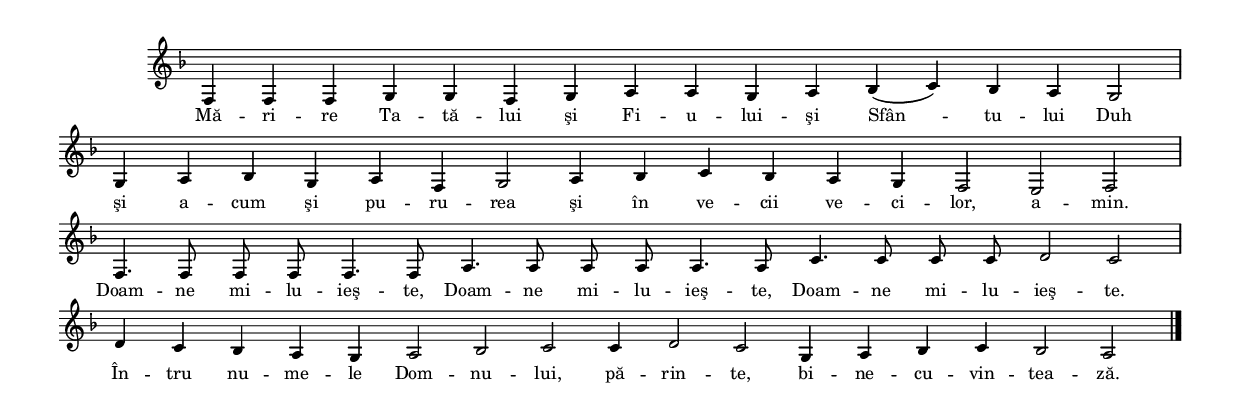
\version "2.10.10"
\include "defines.ly"
midiTempo = 
  \midi {
    \context {
      \Score
      tempoWholesPerMinute = #(ly:make-moment 160 4)
      }
    }


\include "preamble.ly"

global = {
  \globalPreamble
  \key f \major
  \override Staff.TimeSignature #'stencil = #ly:text-interface::print
  \override Staff.TimeSignature #'text = ""
}

monoWords = \lyricmode {
  Mă -- ri -- re Ta -- tă -- lui şi Fi -- u -- lui -- şi Sfân -- tu -- lui Duh
  şi a -- cum şi pu -- ru -- rea şi în ve -- cii ve -- ci -- lor, a -- min.
  Doam -- ne mi -- lu -- ieş -- te,
  Doam -- ne mi -- lu -- ieş -- te,
  Doam -- ne mi -- lu -- ieş -- te.
  În -- tru nu -- me -- le Dom -- nu -- lui,
  pă -- rin -- te, bi -- ne -- cu -- vin -- tea -- ză.
}

monoMusic = \relative {
  \cadenzaOn
  \autoBeamOff

  f4 f4 f4 g4 g4 f4 g4 a4 a4 g4 a4 bes4( c4) bes4 a4 g2 \bar "|"
  g4 a4 bes4 g4 a4 f4 g2 a4 bes4 c4 bes4 a4 g4 f2 e2 f2 \bar "|"
  f4. f8 f8 f8 f4. f8
  a4. a8 a8 a8 a4. a8
  c4. c8 c8 c8 d2 c2 \bar "|"
  d4 c4 bes4 a4 g4 a2 bes2 c2
  c4 d2 c2 g4 a4 bes4 c4 bes2 a2 \bar "|."
}

\version "2.10.10"
myScore = \new Score \with {
  \override SpacingSpanner #'shortest-duration-space = #myNoteSpacing
} <<
  \new Staff { \global \monoMusic }
  \addlyrics { \monoWords }
>>

\score {
  \myScore
  \layout { }
  \midi {
    \midiTempo
    \context {
      \Voice
      \remove "Dynamic_performer"
    }
  }
}

